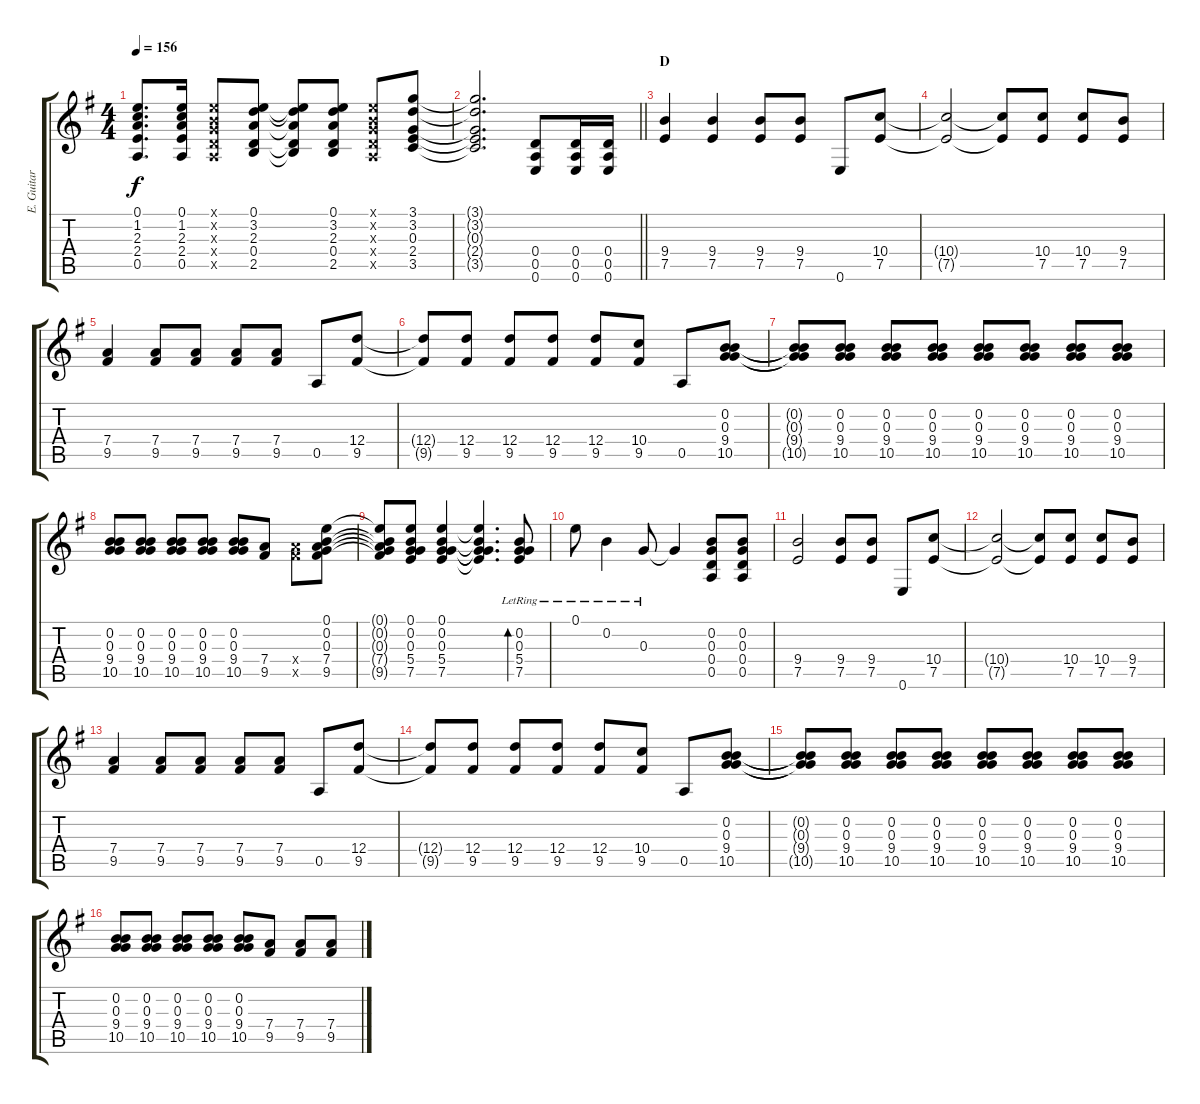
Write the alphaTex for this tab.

\track ("E. Guitar III" "E. Guitar ") {instrument overdrivenguitar}
\staff {score tabs}
\tuning (E4 B3 G3 D3 A2 E2) {hide}
\ts (4 4)
\tempo 156
\clef g2
\ks g
(0.1 1.2 2.3 2.4 0.5).8{d dy f} (0.1 1.2 2.3 2.4 0.5).16 (0.1{x} 0.2{x} 0.3{x} 0.4{x} 0.5{x}).8 (0.1 3.2 2.3 0.4 2.5).8 (0.1{t} 3.2{t} 2.3{t} 0.4{t} 2.5{t}).8 (0.1 3.2 2.3 0.4 2.5).8 (0.1{x} 0.2{x} 0.3{x} 0.4{x} 0.5{x}).8 (3.1 3.2 0.3 2.4 3.5).8 |
\barLineRight lightlight
(3.1{t} 3.2{t} 0.3{t} 2.4{t} 3.5{t}).2{d} (0.4 0.5 0.6).8 (0.4 0.5 0.6).16 (0.4 0.5 0.6).16 |
\section ("" "D")
(9.4 7.5).4 (9.4 7.5).4 (9.4 7.5).8 (9.4 7.5).8 0.6.8 (10.4 7.5).8 |
(10.4{t} 7.5{t}).2 (10.4{t} 7.5{t}).8 (10.4 7.5).8 (10.4 7.5).8 (9.4 7.5).8 |
(7.4 9.5).4 (7.4 9.5).8 (7.4 9.5).8 (7.4 9.5).8 (7.4 9.5).8 0.5.8 (12.4 9.5).8 |
(12.4{t} 9.5{t}).8 (12.4 9.5).8 (12.4 9.5).8 (12.4 9.5).8 (12.4 9.5).8 (10.4 9.5).8 0.5.8 (0.2 0.3 9.4 10.5).8 |
(0.2{t} 0.3{t} 9.4{t} 10.5{t}).8 (0.2 0.3 9.4 10.5).8 (0.2 0.3 9.4 10.5).8 (0.2 0.3 9.4 10.5).8 (0.2 0.3 9.4 10.5).8 (0.2 0.3 9.4 10.5).8 (0.2 0.3 9.4 10.5).8 (0.2 0.3 9.4 10.5).8 |
(0.2 0.3 9.4 10.5).8 (0.2 0.3 9.4 10.5).8 (0.2 0.3 9.4 10.5).8 (0.2 0.3 9.4 10.5).8 (0.2 0.3 9.4 10.5).8 (7.4 9.5).8 (7.4{x} 9.5{x}).8 (0.1 0.2 0.3 7.4 9.5).8 |
(0.1{t} 0.2{t} 0.3{t} 7.4{t} 9.5{t}).8 (0.1 0.2 0.3 5.4 7.5).8 (0.1 0.2 0.3 5.4 7.5).4 (0.1{t} 0.2{t} 0.3{t} 5.4{t} 7.5{t}).4{d} (0.2{lr} 0.3{lr} 5.4{lr} 7.5{lr}).8{bd 240} |
0.1{lr}.8 0.2{lr}.4 0.3{lr}.8 0.3{t}.4 (0.2 0.3 0.4 0.5).8 (0.2 0.3 0.4 0.5).8 |
(9.4 7.5).2 (9.4 7.5).8 (9.4 7.5).8 0.6.8 (10.4 7.5).8 |
(10.4{t} 7.5{t}).2 (10.4{t} 7.5{t}).8 (10.4 7.5).8 (10.4 7.5).8 (9.4 7.5).8 |
(7.4 9.5).4 (7.4 9.5).8 (7.4 9.5).8 (7.4 9.5).8 (7.4 9.5).8 0.5.8 (12.4 9.5).8 |
(12.4{t} 9.5{t}).8 (12.4 9.5).8 (12.4 9.5).8 (12.4 9.5).8 (12.4 9.5).8 (10.4 9.5).8 0.5.8 (0.2 0.3 9.4 10.5).8 |
(0.2{t} 0.3{t} 9.4{t} 10.5{t}).8 (0.2 0.3 9.4 10.5).8 (0.2 0.3 9.4 10.5).8 (0.2 0.3 9.4 10.5).8 (0.2 0.3 9.4 10.5).8 (0.2 0.3 9.4 10.5).8 (0.2 0.3 9.4 10.5).8 (0.2 0.3 9.4 10.5).8 |
(0.2 0.3 9.4 10.5).8 (0.2 0.3 9.4 10.5).8 (0.2 0.3 9.4 10.5).8 (0.2 0.3 9.4 10.5).8 (0.2 0.3 9.4 10.5).8 (7.4 9.5).8 (7.4 9.5).8 (7.4 9.5).8
